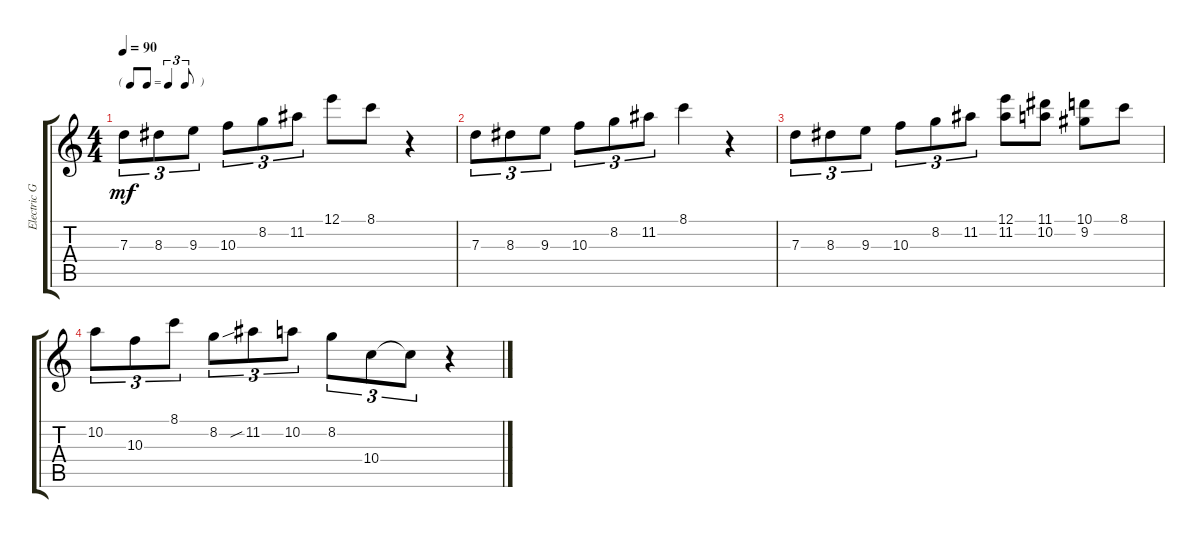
\track ("Electric Guitar" "Electric G") {instrument electricguitarclean}
\staff {score tabs}
\tuning (E4 B3 G3 D3 A2 E2) {hide}
\ts (4 4)
\tf triplet8th
\tempo 90
\clef g2
\ks c
7.3.8{tu (3 2) dy mf instrument electricguitarclean} 8.3.8{tu (3 2)} 9.3.8{tu (3 2)} 10.3.8{tu (3 2)} 8.2.8{tu (3 2)} 11.2.8{tu (3 2)} 12.1.8 8.1.8 r.4 |
7.3.8{tu (3 2)} 8.3.8{tu (3 2)} 9.3.8{tu (3 2)} 10.3.8{tu (3 2)} 8.2.8{tu (3 2)} 11.2.8{tu (3 2)} 8.1.4 r.4 |
7.3.8{tu (3 2)} 8.3.8{tu (3 2)} 9.3.8{tu (3 2)} 10.3.8{tu (3 2)} 8.2.8{tu (3 2)} 11.2.8{tu (3 2)} (12.1 11.2).8 (11.1 10.2).8 (10.1 9.2).8 8.1.8 |
10.2.8{tu (3 2)} 10.3.8{tu (3 2)} 8.1.8{tu (3 2)} 8.2.8{tu (3 2)} 11.2{sib}.8{tu (3 2)} 10.2.8{tu (3 2)} 8.2.8{tu (3 2)} 10.4.8{tu (3 2)} 10.4{t}.8{tu (3 2)} r.4
